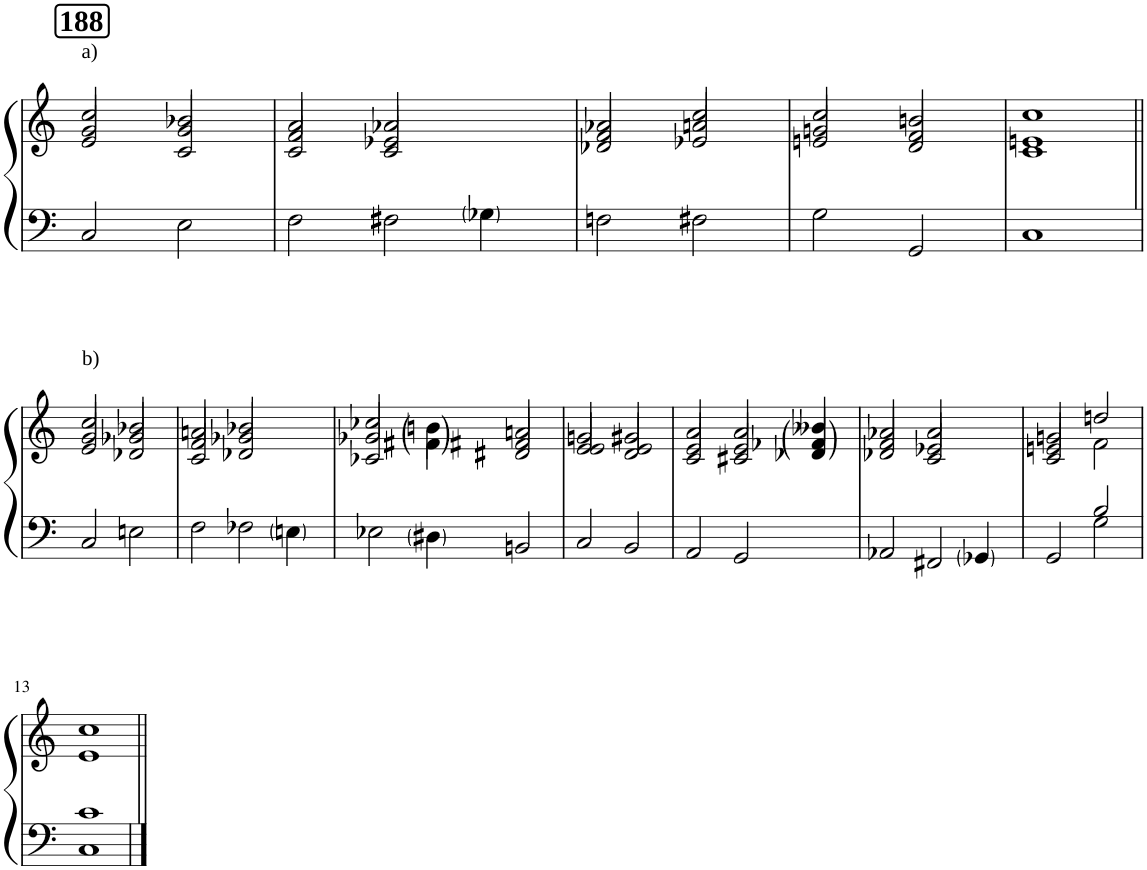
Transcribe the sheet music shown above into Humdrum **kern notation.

**kern	**kern
*part1	*part1
*staff2	*staff1
*I"Piano	*
*I'Pno	*
*clefF4	*clefG2
*k[]	*k[]
*M1/1	*M1/1
!!LO:REH:place=s1:a:B:cj:fs=14:t=188
=1	=1
*^	*^
*	*	*	*^
!	!	!LO:TX:a:t=a)	!	!
1ryy	2C/	2cc/	2g/	2e/
.	2E\	2b-X/	2g/	2c/
=2	=2	=2	=2	=2
*M3/2	*	*M3/2	*	*
1.ryy	2F\	2a/	2f/	2c/
.	2F#X\	2a-X/	2e-X/	2c/
!	!LO:N:head=solid	!	!	!
.	2G-X\	2ryy	2ryy	2ryy
=3	=3	=3	=3	=3
*M1/1	*	*M1/1	*	*
1ryy	2Fn\	2a-X/	2f/	2d-X/
.	2F#X\	2cc/	2an/	2e-X/
=4	=4	=4	=4	=4
1ryy	2G\	2cc/	2gn/	2en/
.	2GG/	2bn/	2f/	2d/
=5	=5	=5	=5	=5
1ryy	1C	1cc	1en	1c
!!LO:LB:g=z	!!	!!
=6||	=6||	=6||	=6||	=6||
!	!	!LO:TX:a:t=b)	!	!
1ryy	2C/	2cc/	2g/	2e/
.	2En\	2b-X/	2g-X/	2d-X/
=7	=7	=7	=7	=7
*M3/2	*	*M3/2	*	*
1.ryy	2F\	2an/	2f/	2c/
.	2F-X\	2b-X/	2g-X/	2d-X/
!	!LO:N:head=solid	!	!	!
.	2En\	2ryy	2ryy	2ryy
=8	=8	=8	=8	=8
1.ryy	2E-X\	2cc-X/	2g-X/	2c-X/
!	!LO:N:head=solid	!LO:N:head=solid	!LO:N:head=solid	!
.	2D#X\	2bn\	2f#X\	2ryy
.	2BBn/	2an/	2f#X/	2d#X/
=9	=9	=9	=9	=9
*M1/1	*	*M1/1	*	*
1ryy	2C/	2gn/	2e/	2e/
.	2BB/	2g#X/	2e/	2d/
=10	=10	=10	=10	=10
*M3/2	*	*M3/2	*	*
1.ryy	2AA/	2a/	2e/	2c/
.	2GG/	2a/	2e/	2c#X/
!	!	!LO:N:head=solid	!LO:N:head=solid	!LO:N:head=solid
.	2ryy	2b--X/	2f-X/	2d-X/
=11	=11	=11	=11	=11
1.ryy	2AA-X/	2a-X/	2f/	2d-X/
.	2FF#X/	2a-/	2e-X/	2c/
!	!LO:N:head=solid	!	!	!
.	2GG-X/	2ryy	2ryy	2ryy
*v	*v	*	*	*
=12	=12	=12	=12
*M1/1	*M1/1	*	*
*^	*	*	*
*	*^	*	*	*
2ryy	1ryy	2GG/	2gn/	2en/	2c/
2B/	.	2G\	2ddn/	2f\	2ryy
*	*	*	*	*v	*v
!!LO:LB:g=z
=13	=13	=13	=13	=13
1c	1ryy	1C	1cc	1e
*v	*v	*v	*	*
*	*v	*v
=||	=||
*-	*-
